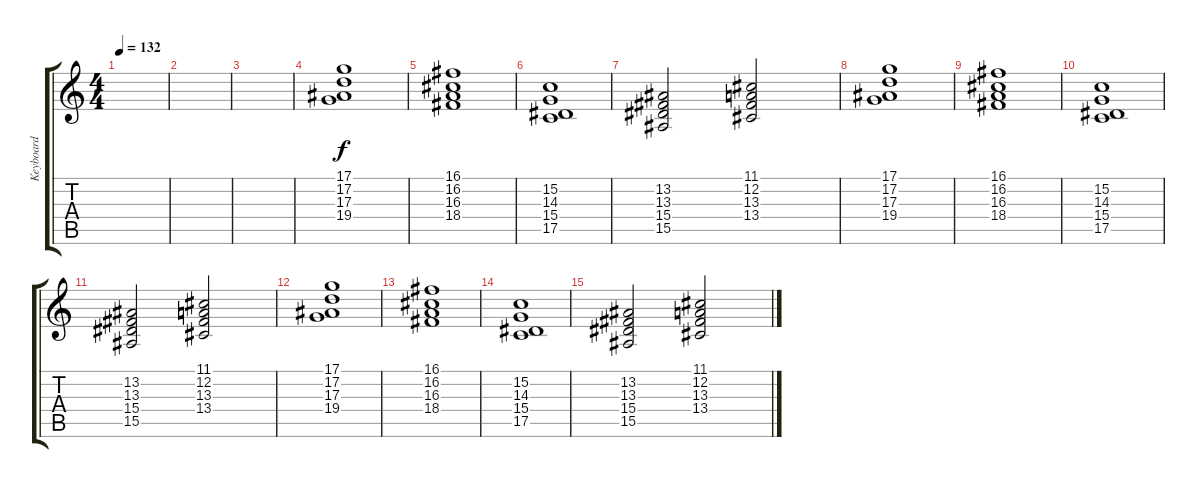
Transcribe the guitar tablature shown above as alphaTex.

\track ("Keyboard" "Keyboard") {instrument choiraahs}
\staff {score tabs}
\tuning (D4 A3 F3 C3 G2 D2) {hide}
\ts (4 4)
\tempo 132
\clef g2
\ks c
|
|
|
(17.1 17.2 17.3 19.4).1{volume 6} |
(16.1 16.2 16.3 18.4).1 |
(15.2 14.3 15.4 17.5).1 |
(13.2 13.3 15.4 15.5).2 (11.1 12.2 13.3 13.4).2 |
(17.1 17.2 17.3 19.4).1 |
(16.1 16.2 16.3 18.4).1 |
(15.2 14.3 15.4 17.5).1 |
(13.2 13.3 15.4 15.5).2 (11.1 12.2 13.3 13.4).2 |
(17.1 17.2 17.3 19.4).1 |
(16.1 16.2 16.3 18.4).1 |
(15.2 14.3 15.4 17.5).1 |
(13.2 13.3 15.4 15.5).2 (11.1 12.2 13.3 13.4).2
